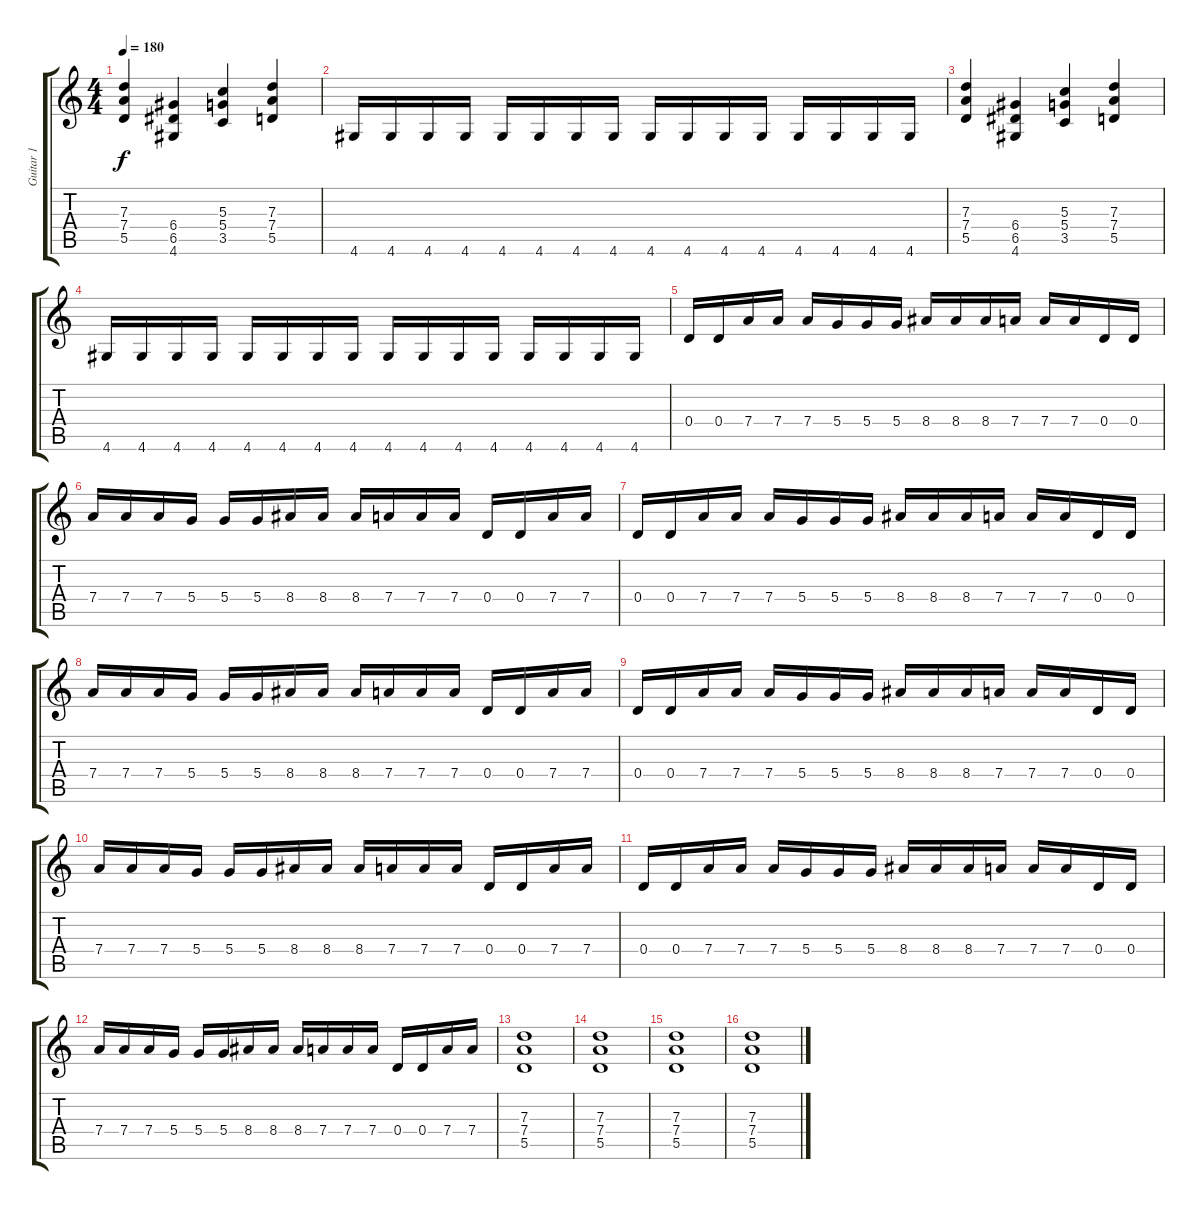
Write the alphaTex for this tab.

\track ("Guitar 1" "Guitar 1") {instrument distortionguitar}
\staff {score tabs}
\tuning (E4 B3 G3 D3 A2 E2) {hide}
\ts (4 4)
\tempo 180
\clef g2
\ks c
(7.3 7.4 5.5).4{dy f} (6.4 6.5 4.6).4 (5.3 5.4 3.5).4 (7.3 7.4 5.5).4 |
4.6.16 4.6.16 4.6.16 4.6.16 4.6.16 4.6.16 4.6.16 4.6.16 4.6.16 4.6.16 4.6.16 4.6.16 4.6.16 4.6.16 4.6.16 4.6.16 |
(7.3 7.4 5.5).4 (6.4 6.5 4.6).4 (5.3 5.4 3.5).4 (7.3 7.4 5.5).4 |
4.6.16 4.6.16 4.6.16 4.6.16 4.6.16 4.6.16 4.6.16 4.6.16 4.6.16 4.6.16 4.6.16 4.6.16 4.6.16 4.6.16 4.6.16 4.6.16 |
0.4.16 0.4.16 7.4.16 7.4.16 7.4.16 5.4.16 5.4.16 5.4.16 8.4.16 8.4.16 8.4.16 7.4.16 7.4.16 7.4.16 0.4.16 0.4.16 |
7.4.16 7.4.16 7.4.16 5.4.16 5.4.16 5.4.16 8.4.16 8.4.16 8.4.16 7.4.16 7.4.16 7.4.16 0.4.16 0.4.16 7.4.16 7.4.16 |
0.4.16 0.4.16 7.4.16 7.4.16 7.4.16 5.4.16 5.4.16 5.4.16 8.4.16 8.4.16 8.4.16 7.4.16 7.4.16 7.4.16 0.4.16 0.4.16 |
7.4.16 7.4.16 7.4.16 5.4.16 5.4.16 5.4.16 8.4.16 8.4.16 8.4.16 7.4.16 7.4.16 7.4.16 0.4.16 0.4.16 7.4.16 7.4.16 |
0.4.16 0.4.16 7.4.16 7.4.16 7.4.16 5.4.16 5.4.16 5.4.16 8.4.16 8.4.16 8.4.16 7.4.16 7.4.16 7.4.16 0.4.16 0.4.16 |
7.4.16 7.4.16 7.4.16 5.4.16 5.4.16 5.4.16 8.4.16 8.4.16 8.4.16 7.4.16 7.4.16 7.4.16 0.4.16 0.4.16 7.4.16 7.4.16 |
0.4.16 0.4.16 7.4.16 7.4.16 7.4.16 5.4.16 5.4.16 5.4.16 8.4.16 8.4.16 8.4.16 7.4.16 7.4.16 7.4.16 0.4.16 0.4.16 |
7.4.16 7.4.16 7.4.16 5.4.16 5.4.16 5.4.16 8.4.16 8.4.16 8.4.16 7.4.16 7.4.16 7.4.16 0.4.16 0.4.16 7.4.16 7.4.16 |
(7.3 7.4 5.5).1 |
(7.3 7.4 5.5).1 |
(7.3 7.4 5.5).1 |
(7.3 7.4 5.5).1
